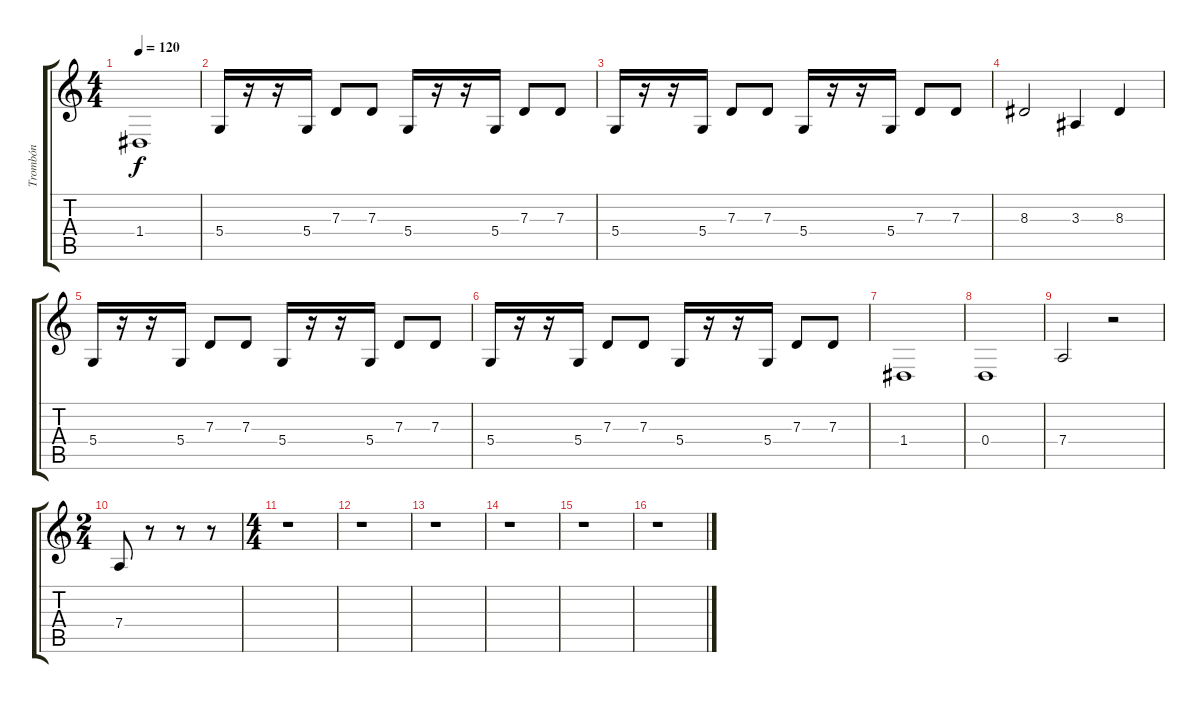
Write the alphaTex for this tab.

\track ("Trombón" "Trombón") {instrument trombone}
\staff {score tabs}
\tuning (E4 B3 G3 D3 A2 E2) {hide}
\ts (4 4)
\tempo 120
\clef g2
\ks c
1.4.1{dy f} |
5.4.16 r.16 r.16 5.4.16 7.3.8 7.3.8 5.4.16 r.16 r.16 5.4.16 7.3.8 7.3.8 |
5.4.16 r.16 r.16 5.4.16 7.3.8 7.3.8 5.4.16 r.16 r.16 5.4.16 7.3.8 7.3.8 |
8.3.2 3.3.4 8.3.4 |
5.4.16 r.16 r.16 5.4.16 7.3.8 7.3.8 5.4.16 r.16 r.16 5.4.16 7.3.8 7.3.8 |
5.4.16 r.16 r.16 5.4.16 7.3.8 7.3.8 5.4.16 r.16 r.16 5.4.16 7.3.8 7.3.8 |
1.4.1 |
0.4.1 |
7.4.2 r.2 |
\ts (2 4)
7.4.8 r.8 r.8 r.8 |
\ts (4 4)
r.1 |
r.1 |
r.1 |
r.1 |
r.1 |
r.1
